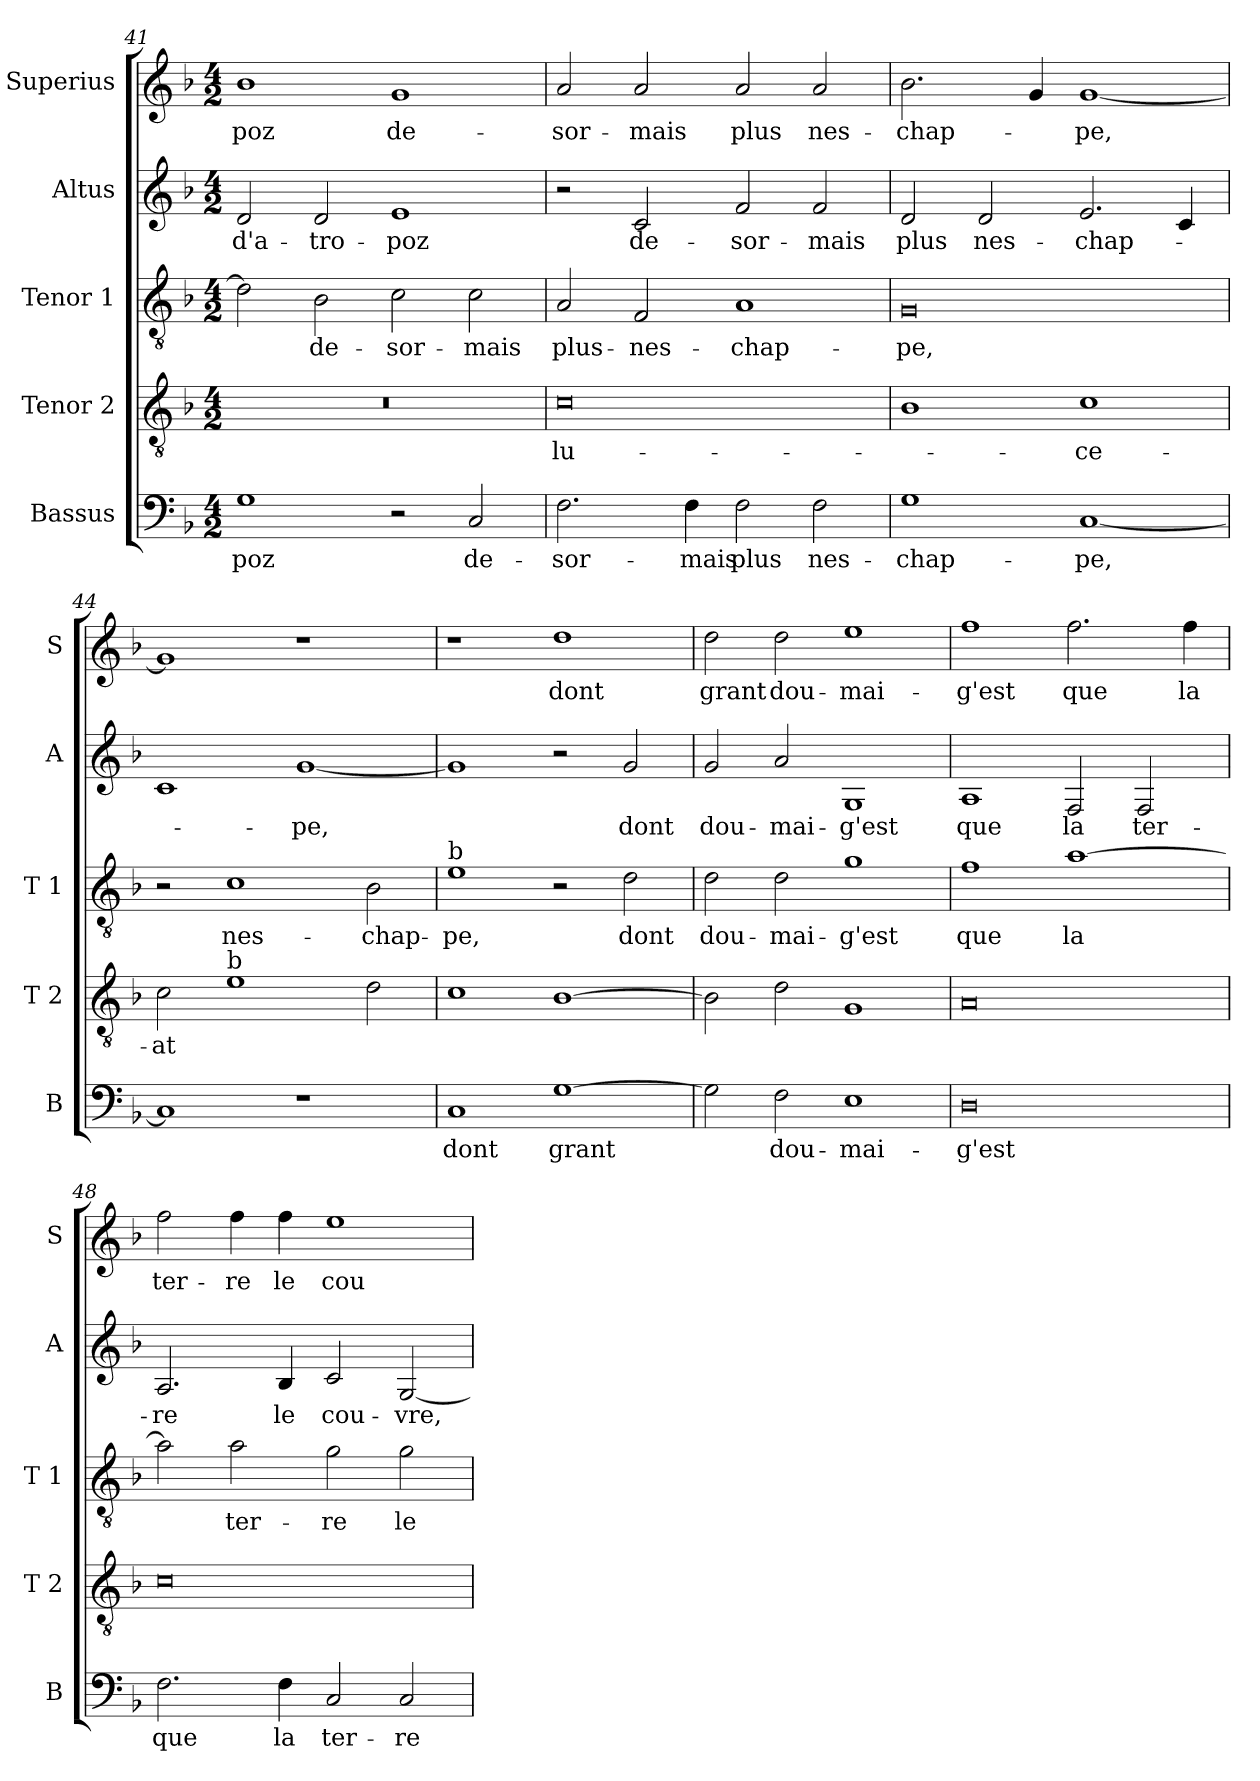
**kern	**text	**kern	**text	**kern	**text	**kern	**text	**kern	**text
*part5	*part5	*part4	*part4	*part3	*part3	*part2	*part2	*part1	*part1
*staff5	*staff5	*staff4	*staff4	*staff3	*staff3	*staff2	*staff2	*staff1	*staff1
*I"Bassus	*	*I"Tenor 2	*	*I"Tenor 1	*	*I"Altus	*	*I"Superius	*
*I'B	*	*I'T 2	*	*I'T 1	*	*I'A	*	*I'S	*
!!LO:PB:g=z
*clefF4	*	*clefGv2	*	*clefGv2	*	*clefG2	*	*clefG2	*
*k[b-]	*	*k[b-]	*	*k[b-]	*	*k[b-]	*	*k[b-]	*
*F:	*	*F:	*	*F:	*	*F:	*	*F:	*
*M4/2	*	*M4/2	*	*M4/2	*	*M4/2	*	*M4/2	*
=41	=41	=41	=41	=41	=41	=41	=41	=41	=41
1G	-poz	0r	.	2d\]	.	2d/	d'a-	1b-	-poz
.	.	.	.	2B-\	de-	2d/	-tro-	.	.
2r	.	.	.	2c\	-sor-	1e	-poz	1g	de-
2C/	de-	.	.	2c\	-mais	.	.	.	.
=42	=42	=42	=42	=42	=42	=42	=42	=42	=42
2.F\	-sor-	0c	lu-	2A/	plus-	2r	.	2a/	-sor-
.	.	.	.	2F/	-nes-	2c/	de-	2a/	-mais
4F\	-mais	.	.	.	.	.	.	.	.
2F\	plus	.	.	1A	-chap-	2f/	-sor-	2a/	plus
2F\	nes-	.	.	.	.	2f/	-mais	2a/	nes-
=43	=43	=43	=43	=43	=43	=43	=43	=43	=43
1G	-chap-	1B-	.	0G	-pe,	2d/	plus	2.b-\	-chap-
.	.	.	.	.	.	2d/	nes-	.	.
.	.	.	.	.	.	.	.	4g/	.
[1C	-pe,	1c	-ce-	.	.	2.e/	-chap-	[1g	-pe,
.	.	.	.	.	.	4c/	.	.	.
=44	=44	=44	=44	=44	=44	=44	=44	=44	=44
1C]	.	2c\	-at	2r	.	1c	.	1g]	.
!	!	!LO:TX:a:t=b	!	!	!	!	!	!	!
.	.	1e	.	1c	nes-	.	.	.	.
1r	.	.	.	.	.	[1g	-pe,	1r	.
.	.	2d\	.	2B-\	-chap-	.	.	.	.
=45	=45	=45	=45	=45	=45	=45	=45	=45	=45
!	!	!	!	!LO:TX:a:t=b	!	!	!	!	!
1C	dont	1c	.	1e	-pe,	1g]	.	1r	.
[1G	grant	[1B-	.	2r	.	2r	.	1dd	dont
.	.	.	.	2d\	dont	2g/	dont	.	.
!!LO:LB:g=z
=46	=46	=46	=46	=46	=46	=46	=46	=46	=46
2G\]	.	2B-\]	.	2d\	dou-	2g/	dou-	2dd\	grant
2F\	dou-	2d\	.	2d\	-mai-	2a/	-mai-	2dd\	dou-
1E	-mai-	1G	.	1g	-g'est	1G	-g'est	1ee	-mai-
=47	=47	=47	=47	=47	=47	=47	=47	=47	=47
0D	-g'est	0A	.	1f	que	1A	que	1ff	-g'est
.	.	.	.	[1a	la	2F/	la	2.ff\	que
.	.	.	.	.	.	2F/	ter-	.	.
.	.	.	.	.	.	.	.	4ff\	la
=48	=48	=48	=48	=48	=48	=48	=48	=48	=48
2.F\	que	0c	.	2a\]	.	2.A/	-re	2ff\	ter-
.	.	.	.	2a\	ter-	.	.	4ff\	-re
4F\	la	.	.	.	.	4B-/	le	4ff\	le
2C/	ter-	.	.	2g\	-re	2c/	cou-	1ee	cou-
2C/	-re	.	.	2g\	le	[2G/	-vre,	.	.
=	=	=	=	=	=	=	=	=	=
*-	*-	*-	*-	*-	*-	*-	*-	*-	*-
